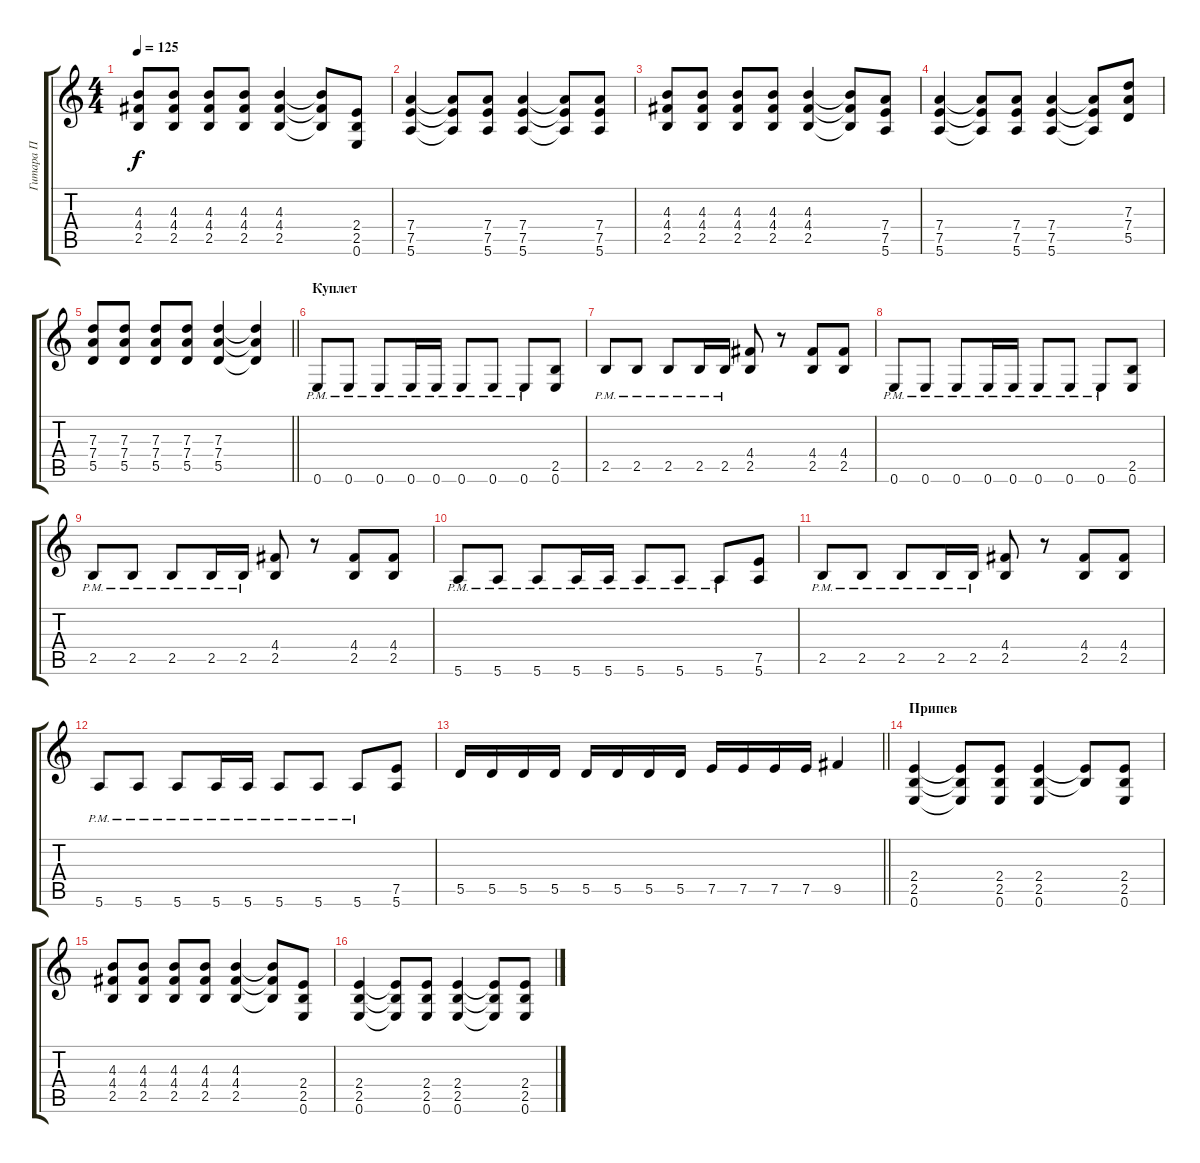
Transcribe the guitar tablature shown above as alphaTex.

\track ("Гитара П" "Гитара П") {instrument overdrivenguitar}
\staff {score tabs}
\tuning (E4 B3 G3 D3 A2 E2) {hide}
\ts (4 4)
\tempo 125
\clef g2
\ks c
(4.3 4.4 2.5).8{dy f} (4.3 4.4 2.5).8 (4.3 4.4 2.5).8 (4.3 4.4 2.5).8 (4.3 4.4 2.5).4 (4.3{t} 4.4{t} 2.5{t}).8 (2.4 2.5 0.6).8 |
(7.4 7.5 5.6).4 (7.4{t} 7.5{t} 5.6{t}).8 (7.4 7.5 5.6).8 (7.4 7.5 5.6).4 (7.4{t} 7.5{t} 5.6{t}).8 (7.4 7.5 5.6).8 |
(4.3 4.4 2.5).8 (4.3 4.4 2.5).8 (4.3 4.4 2.5).8 (4.3 4.4 2.5).8 (4.3 4.4 2.5).4 (4.3{t} 4.4{t} 2.5{t}).8 (7.4 7.5 5.6).8 |
(7.4 7.5 5.6).4 (7.4{t} 7.5{t} 5.6{t}).8 (7.4 7.5 5.6).8 (7.4 7.5 5.6).4 (7.4{t} 7.5{t} 5.6{t}).8 (7.3 7.4 5.5).8 |
\barLineRight lightlight
(7.3 7.4 5.5).8 (7.3 7.4 5.5).8 (7.3 7.4 5.5).8 (7.3 7.4 5.5).8 (7.3 7.4 5.5).4 (7.3{t} 7.4{t} 5.5{t}).4 |
\section ("" "Куплет")
0.6{pm}.8 0.6{pm}.8 0.6{pm}.8 0.6{pm}.16 0.6{pm}.16 0.6{pm}.8 0.6{pm}.8 0.6{pm}.8 (2.5 0.6).8 |
2.5{pm}.8 2.5{pm}.8 2.5{pm}.8 2.5{pm}.16 2.5{pm}.16 (4.4 2.5).8 r.8 (4.4 2.5).8 (4.4 2.5).8 |
0.6{pm}.8 0.6{pm}.8 0.6{pm}.8 0.6{pm}.16 0.6{pm}.16 0.6{pm}.8 0.6{pm}.8 0.6{pm}.8 (2.5 0.6).8 |
2.5{pm}.8 2.5{pm}.8 2.5{pm}.8 2.5{pm}.16 2.5{pm}.16 (4.4 2.5).8 r.8 (4.4 2.5).8 (4.4 2.5).8 |
5.6{pm}.8 5.6{pm}.8 5.6{pm}.8 5.6{pm}.16 5.6{pm}.16 5.6{pm}.8 5.6{pm}.8 5.6{pm}.8 (7.5 5.6).8 |
2.5{pm}.8 2.5{pm}.8 2.5{pm}.8 2.5{pm}.16 2.5{pm}.16 (4.4 2.5).8 r.8 (4.4 2.5).8 (4.4 2.5).8 |
5.6{pm}.8 5.6{pm}.8 5.6{pm}.8 5.6{pm}.16 5.6{pm}.16 5.6{pm}.8 5.6{pm}.8 5.6{pm}.8 (7.5 5.6).8 |
\barLineRight lightlight
5.5.16 5.5.16 5.5.16 5.5.16 5.5.16 5.5.16 5.5.16 5.5.16 7.5.16 7.5.16 7.5.16 7.5.16 9.5.4 |
\section ("" "Припев")
(2.4 2.5 0.6).4 (2.4{t} 2.5{t} 0.6{t}).8 (2.4 2.5 0.6).8 (2.4 2.5 0.6).4 (2.4{t} 2.5{t}).8 (2.4 2.5 0.6).8 |
(4.3 4.4 2.5).8 (4.3 4.4 2.5).8 (4.3 4.4 2.5).8 (4.3 4.4 2.5).8 (4.3 4.4 2.5).4 (4.3{t} 4.4{t} 2.5{t}).8 (2.4 2.5 0.6).8 |
(2.4 2.5 0.6).4 (2.4{t} 2.5{t} 0.6{t}).8 (2.4 2.5 0.6).8 (2.4 2.5 0.6).4 (2.4{t} 2.5{t} 0.6{t}).8 (2.4 2.5 0.6).8
